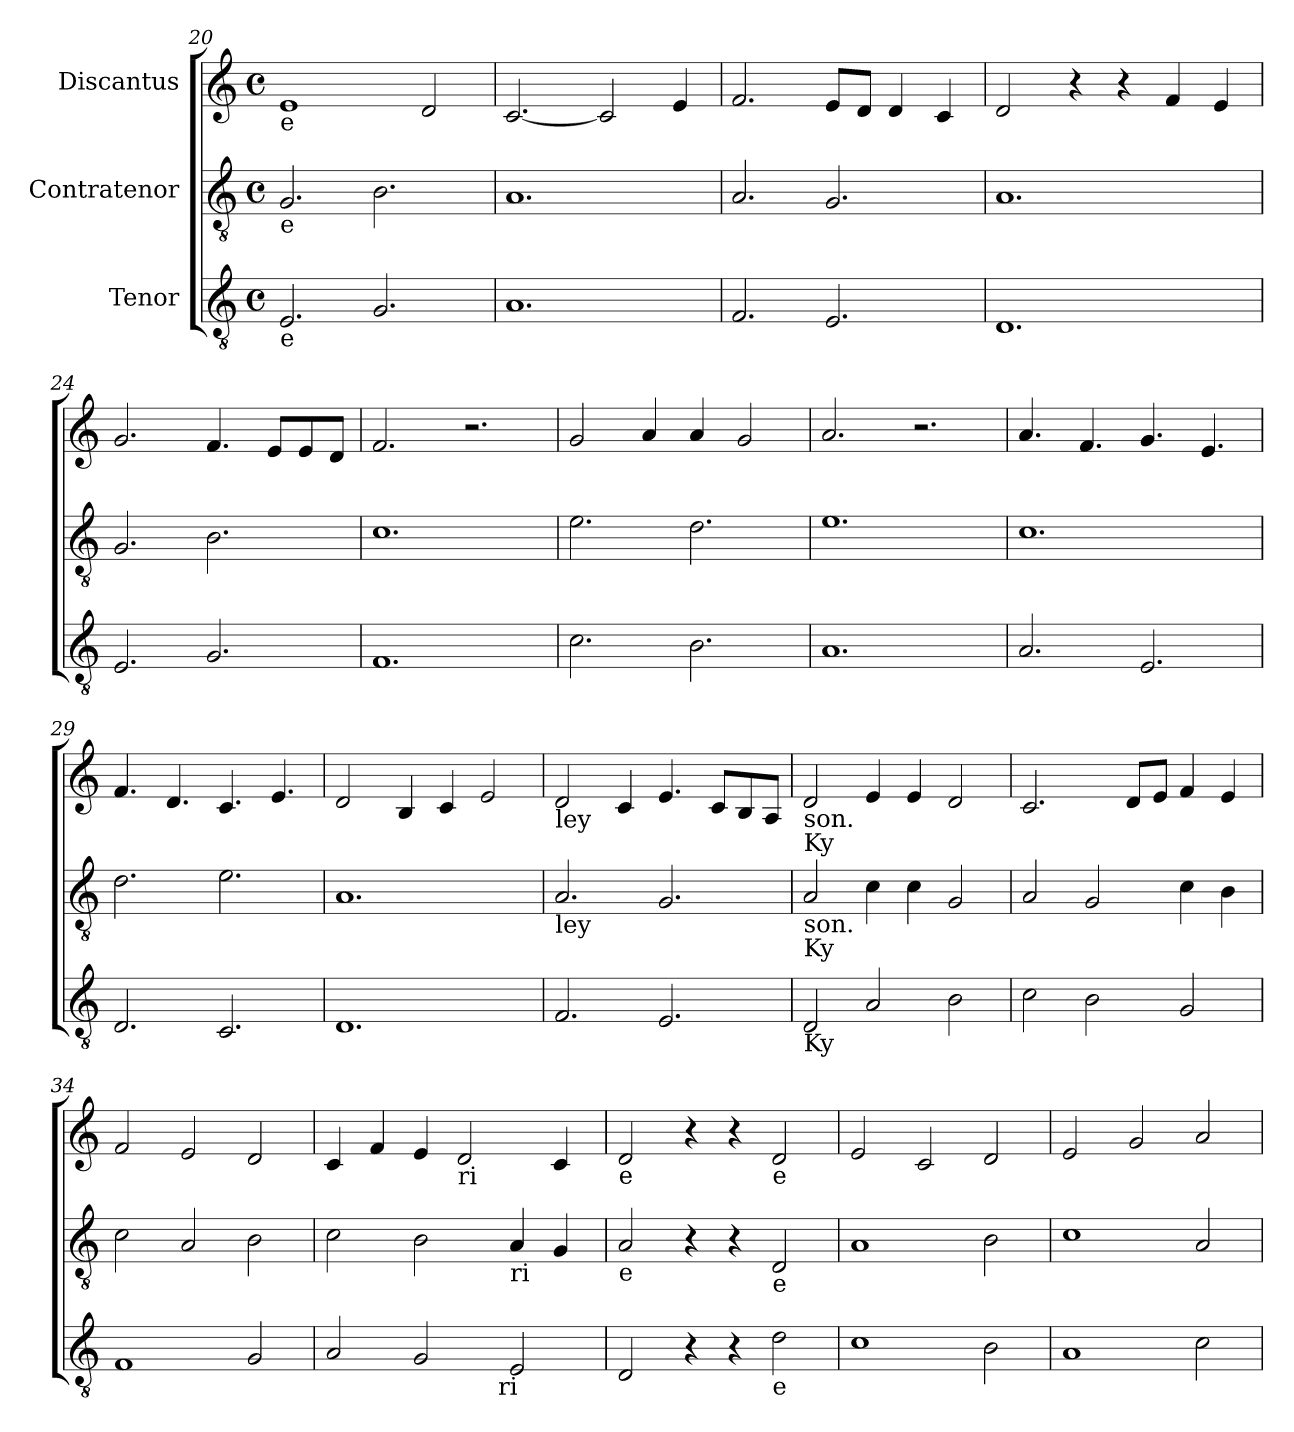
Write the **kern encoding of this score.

**kern	**kern	**kern
*part3	*part2	*part1
*staff3	*staff2	*staff1
*I"Tenor	*I"Contratenor	*I"Discantus
*clefGv2	*clefGv2	*clefG2
*k[]	*k[]	*k[]
*C:	*C:	*C:
*M4/4	*M4/4	*M4/4
*met(c)	*met(c)	*met(c)
=20	=20	=20
!	!	!LO:TX:b:t=e
!	!LO:TX:b:t=e	!
!LO:TX:b:t=e	!	!
2.E/	2.G/	1e
2.G/	2.B\	.
.	.	2d/
=21	=21	=21
1.A	1.A	[<2.c/
.	.	2c/]
.	.	4e/
=22	=22	=22
2.F/	2.A/	2.f/
2.E/	2.G/	8e/L
.	.	8d/J
.	.	4d/
.	.	4c/
=23	=23	=23
1.D	1.A	2d/
.	.	4r
.	.	4r
.	.	4f/
.	.	4e/
=24	=24	=24
2.E/	2.G/	2.g/
2.G/	2.B\	4.f/
.	.	8e/L
.	.	8e/
.	.	8d/J
!!LO:PB:g=z
=25	=25	=25
1.F	1.c	2.f/
.	.	2.r
=26	=26	=26
2.c\	2.e\	2g/
.	.	4a/
2.B\	2.d\	4a/
.	.	2g/
=27	=27	=27
1.A	1.e	2.a/
.	.	2.r
=28	=28	=28
2.A/	1.c	4.a/
.	.	4.f/
2.E/	.	4.g/
.	.	4.e/
=29	=29	=29
2.D/	2.d\	4.f/
.	.	4.d/
2.C/	2.e\	4.c/
.	.	4.e/
=30	=30	=30
1.D	1.A	2d/
.	.	4B/
.	.	4c/
.	.	2e/
=31	=31	=31
!	!	!LO:TX:b:t=ley
!	!LO:TX:b:t=ley	!
2.F/	2.A/	2d/
.	.	4c/
2.E/	2.G/	4.e/
.	.	8c/L
.	.	8B/
.	.	8A/J
!!LO:LB:g=z
=32	=32	=32
!	!	!LO:TX:b:t=son.
!	!	!LO:TX:b:t=Ky
!	!LO:TX:b:t=son.	!
!	!LO:TX:b:t=Ky	!
!LO:TX:b:t=Ky	!	!
2D/	2A/	2d/
2A/	4c\	4e/
.	4c\	4e/
2B\	2G/	2d/
=33	=33	=33
2c\	2A/	2.c/
2B\	2G/	.
.	.	8d/L
.	.	8e/J
2G/	4c\	4f/
.	4B\	4e/
=34	=34	=34
1F	2c\	2f/
.	2A/	2e/
2G/	2B\	2d/
=35	=35	=35
*^	*	*
2A/	2ryy	2c\	4c/
.	.	.	4f/
2G/	4...ryy	2B\	4e/
!	!	!	!LO:TX:b:t=ri
.	.	.	2d/
!	!LO:TX:b:t=ri	!	!
.	2ryy	.	.
!	!	!LO:TX:b:t=ri	!
2E/	.	4A/	.
.	.	4G/	4c/
.	32ryy	.	.
=36	=36	=36	=36
!	!	!	!LO:TX:b:t=e
!	!	!LO:TX:b:t=e	!
!LO:TX:b:t=e	!	!	!
*v	*v	*	*
2D/	2A/	2d/
4r	4r	4r
4r	4r	4r
!	!	!LO:TX:b:t=e
!	!LO:TX:b:t=e	!
!LO:TX:b:t=e	!	!
2d\	2D/	2d/
=37	=37	=37
1c	1A	2e/
.	.	2c/
2B\	2B\	2d/
=38	=38	=38
1A	1c	2e/
.	.	2g/
2c\	2A/	2a/
=	=	=
*-	*-	*-
